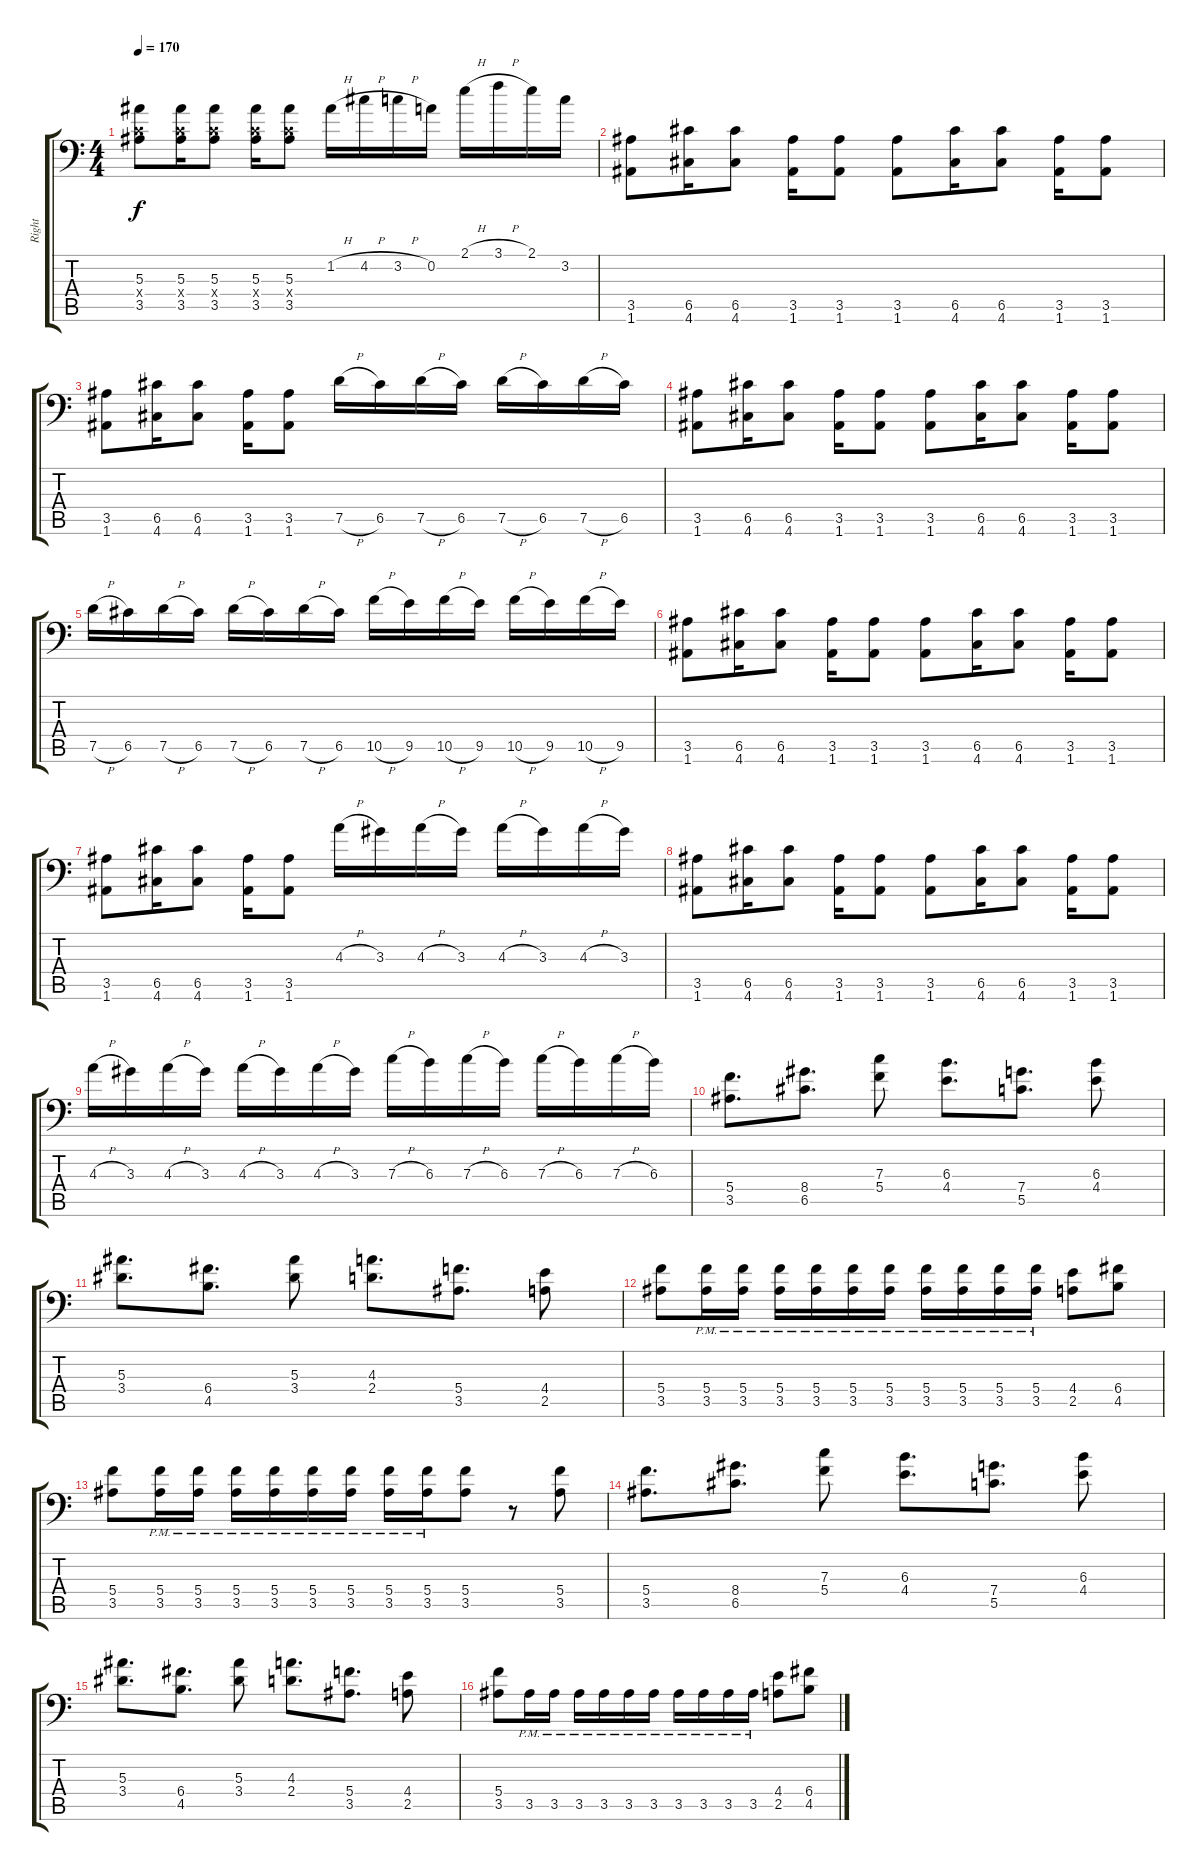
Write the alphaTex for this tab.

\track ("Right" "Right") {instrument distortionguitar}
\staff {score tabs}
\tuning (D4 A3 F3 C3 G2 A1) {hide}
\ts (4 4)
\tempo 170
\clef f4
\ks c
(5.3 0.4{x} 3.5).8{dy f} (5.3 0.4{x} 3.5).16 (5.3 0.4{x} 3.5).8 (5.3 0.4{x} 3.5).16 (5.3 0.4{x} 3.5).8 1.2{h}.16 4.2{h}.16 3.2{h}.16 0.2.16 2.1{h}.16 3.1{h}.16 2.1.16 3.2.16 |
(3.5 1.6).8 (6.5 4.6).16 (6.5 4.6).8 (3.5 1.6).16 (3.5 1.6).8 (3.5 1.6).8 (6.5 4.6).16 (6.5 4.6).8 (3.5 1.6).16 (3.5 1.6).8 |
(3.5 1.6).8 (6.5 4.6).16 (6.5 4.6).8 (3.5 1.6).16 (3.5 1.6).8 7.5{h}.16 6.5.16 7.5{h}.16 6.5.16 7.5{h}.16 6.5.16 7.5{h}.16 6.5.16 |
(3.5 1.6).8 (6.5 4.6).16 (6.5 4.6).8 (3.5 1.6).16 (3.5 1.6).8 (3.5 1.6).8 (6.5 4.6).16 (6.5 4.6).8 (3.5 1.6).16 (3.5 1.6).8 |
7.5{h}.16 6.5.16 7.5{h}.16 6.5.16 7.5{h}.16 6.5.16 7.5{h}.16 6.5.16 10.5{h}.16 9.5.16 10.5{h}.16 9.5.16 10.5{h}.16 9.5.16 10.5{h}.16 9.5.16 |
(3.5 1.6).8 (6.5 4.6).16 (6.5 4.6).8 (3.5 1.6).16 (3.5 1.6).8 (3.5 1.6).8 (6.5 4.6).16 (6.5 4.6).8 (3.5 1.6).16 (3.5 1.6).8 |
(3.5 1.6).8 (6.5 4.6).16 (6.5 4.6).8 (3.5 1.6).16 (3.5 1.6).8 4.3{h}.16 3.3.16 4.3{h}.16 3.3.16 4.3{h}.16 3.3.16 4.3{h}.16 3.3.16 |
(3.5 1.6).8 (6.5 4.6).16 (6.5 4.6).8 (3.5 1.6).16 (3.5 1.6).8 (3.5 1.6).8 (6.5 4.6).16 (6.5 4.6).8 (3.5 1.6).16 (3.5 1.6).8 |
4.3{h}.16 3.3.16 4.3{h}.16 3.3.16 4.3{h}.16 3.3.16 4.3{h}.16 3.3.16 7.3{h}.16 6.3.16 7.3{h}.16 6.3.16 7.3{h}.16 6.3.16 7.3{h}.16 6.3.16 |
(5.4 3.5).8{d} (8.4 6.5).8{d} (7.3 5.4).8 (6.3 4.4).8{d} (7.4 5.5).8{d} (6.3 4.4).8 |
(5.3 3.4).8{d} (6.4 4.5).8{d} (5.3 3.4).8 (4.3 2.4).8{d} (5.4 3.5).8{d} (4.4 2.5).8 |
(5.4 3.5).8 (5.4{pm} 3.5{pm}).16 (5.4{pm} 3.5{pm}).16 (5.4{pm} 3.5{pm}).16 (5.4{pm} 3.5{pm}).16 (5.4{pm} 3.5{pm}).16 (5.4{pm} 3.5{pm}).16 (5.4{pm} 3.5{pm}).16 (5.4{pm} 3.5{pm}).16 (5.4{pm} 3.5{pm}).16 (5.4{pm} 3.5{pm}).16 (4.4 2.5).8 (6.4 4.5).8 |
(5.4 3.5).8 (5.4{pm} 3.5{pm}).16 (5.4{pm} 3.5{pm}).16 (5.4{pm} 3.5{pm}).16 (5.4{pm} 3.5{pm}).16 (5.4{pm} 3.5{pm}).16 (5.4{pm} 3.5{pm}).16 (5.4{pm} 3.5{pm}).16 (5.4{pm} 3.5{pm}).16 (5.4 3.5).8 r.8 (5.4 3.5).8 |
(5.4 3.5).8{d} (8.4 6.5).8{d} (7.3 5.4).8 (6.3 4.4).8{d} (7.4 5.5).8{d} (6.3 4.4).8 |
(5.3 3.4).8{d} (6.4 4.5).8{d} (5.3 3.4).8 (4.3 2.4).8{d} (5.4 3.5).8{d} (4.4 2.5).8 |
(5.4 3.5).8 3.5{pm}.16 3.5{pm}.16 3.5{pm}.16 3.5{pm}.16 3.5{pm}.16 3.5{pm}.16 3.5{pm}.16 3.5{pm}.16 3.5{pm}.16 3.5{pm}.16 (4.4 2.5).8 (6.4 4.5).8
